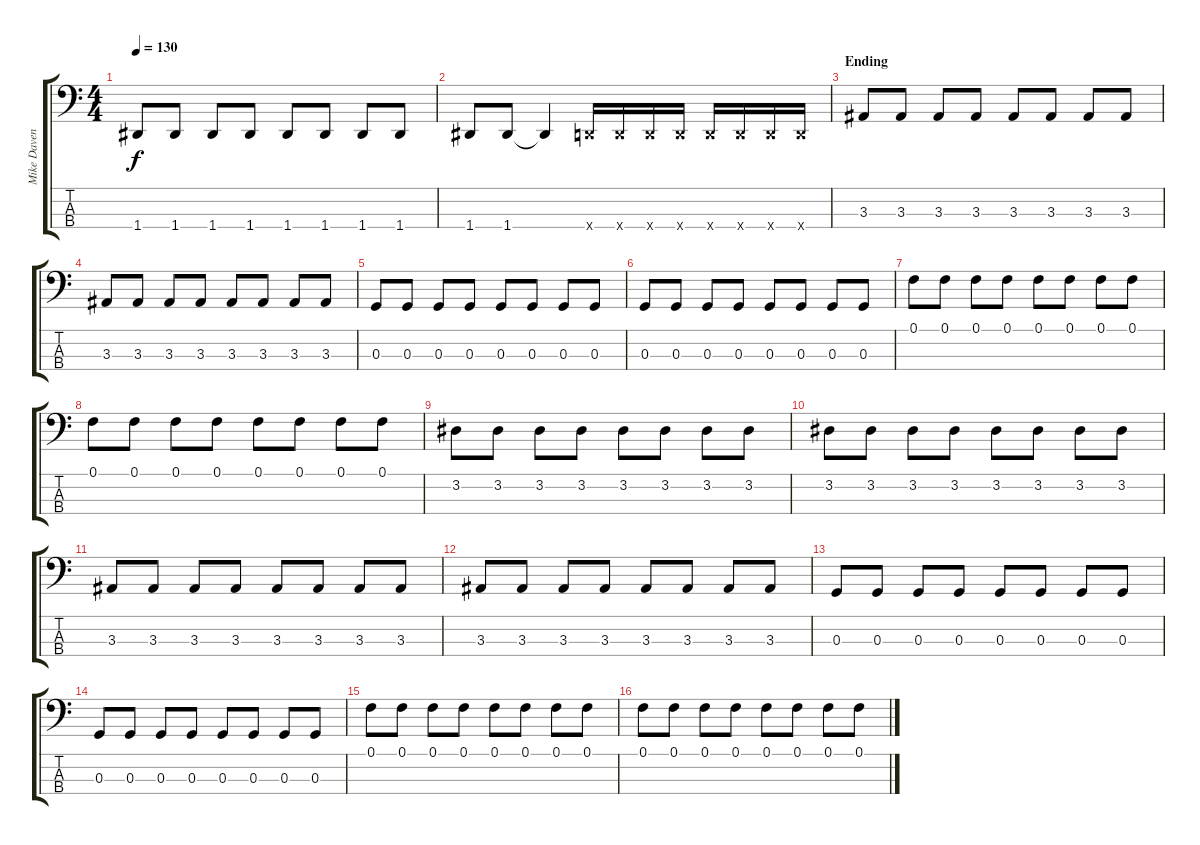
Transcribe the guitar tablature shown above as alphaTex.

\track ("Mike Davenport (Bass)" "Mike Daven") {instrument electricbasspick}
\staff {score tabs}
\tuning (F2 C2 G1 D1) {hide}
\ts (4 4)
\tempo 130
\clef f4
\ks c
1.4.8{dy f} 1.4.8 1.4.8 1.4.8 1.4.8 1.4.8 1.4.8 1.4.8 |
1.4.8 1.4.8 1.4{t}.4 0.4{x}.16 0.4{x}.16 0.4{x}.16 0.4{x}.16 0.4{x}.16 0.4{x}.16 0.4{x}.16 0.4{x}.16 |
\section ("" "Ending")
3.3.8 3.3.8 3.3.8 3.3.8 3.3.8 3.3.8 3.3.8 3.3.8 |
3.3.8 3.3.8 3.3.8 3.3.8 3.3.8 3.3.8 3.3.8 3.3.8 |
0.3.8 0.3.8 0.3.8 0.3.8 0.3.8 0.3.8 0.3.8 0.3.8 |
0.3.8 0.3.8 0.3.8 0.3.8 0.3.8 0.3.8 0.3.8 0.3.8 |
0.1.8 0.1.8 0.1.8 0.1.8 0.1.8 0.1.8 0.1.8 0.1.8 |
0.1.8 0.1.8 0.1.8 0.1.8 0.1.8 0.1.8 0.1.8 0.1.8 |
3.2.8 3.2.8 3.2.8 3.2.8 3.2.8 3.2.8 3.2.8 3.2.8 |
3.2.8 3.2.8 3.2.8 3.2.8 3.2.8 3.2.8 3.2.8 3.2.8 |
3.3.8 3.3.8 3.3.8 3.3.8 3.3.8 3.3.8 3.3.8 3.3.8 |
3.3.8 3.3.8 3.3.8 3.3.8 3.3.8 3.3.8 3.3.8 3.3.8 |
0.3.8 0.3.8 0.3.8 0.3.8 0.3.8 0.3.8 0.3.8 0.3.8 |
0.3.8 0.3.8 0.3.8 0.3.8 0.3.8 0.3.8 0.3.8 0.3.8 |
0.1.8 0.1.8 0.1.8 0.1.8 0.1.8 0.1.8 0.1.8 0.1.8 |
0.1.8 0.1.8 0.1.8 0.1.8 0.1.8 0.1.8 0.1.8 0.1.8
